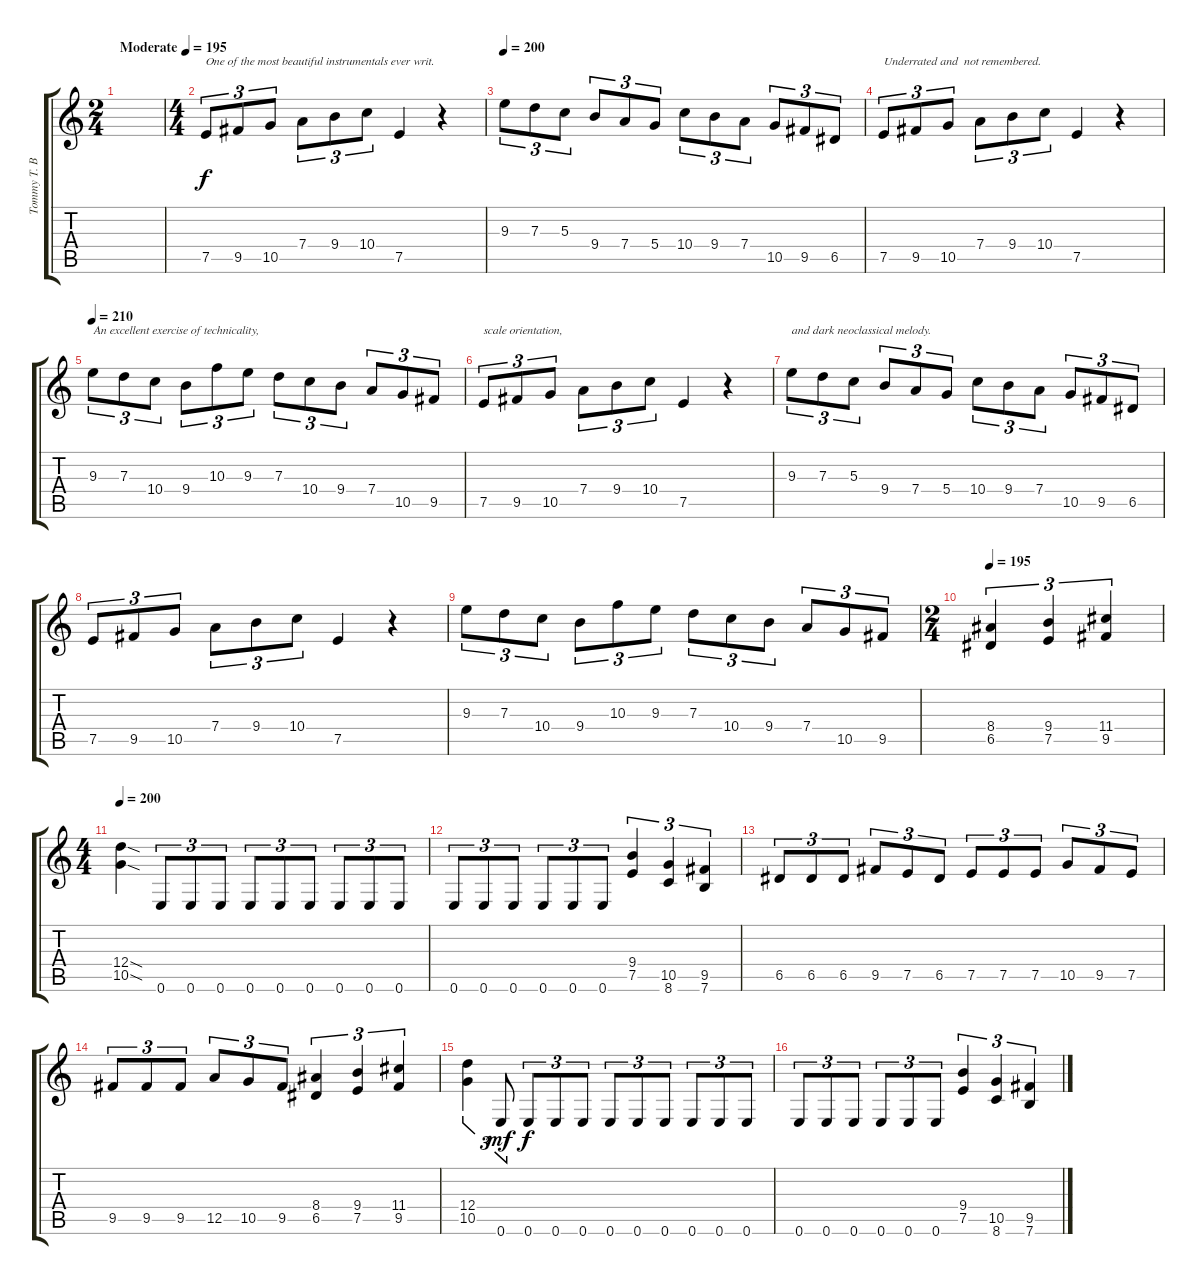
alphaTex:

\track ("Tommy T. Baron (RHYTHM)" "Tommy T. B") {instrument overdrivenguitar}
\staff {score tabs}
\tuning (E4 B3 G3 D3 A2 E2) {hide}
\ts (2 4)
\tempo (195 "Moderate")
\clef g2
\ks c
|
\ts (4 4)
7.5.8{tu (3 2) txt "One of the most beautiful instrumentals ever writ."} 9.5.8{tu (3 2)} 10.5.8{tu (3 2)} 7.4.8{tu (3 2)} 9.4.8{tu (3 2)} 10.4.8{tu (3 2)} 7.5.4 r.4 |
\tempo 200
9.3.8{tu (3 2)} 7.3.8{tu (3 2)} 5.3.8{tu (3 2)} 9.4.8{tu (3 2)} 7.4.8{tu (3 2)} 5.4.8{tu (3 2)} 10.4.8{tu (3 2)} 9.4.8{tu (3 2)} 7.4.8{tu (3 2)} 10.5.8{tu (3 2)} 9.5.8{tu (3 2)} 6.5.8{tu (3 2)} |
7.5.8{tu (3 2) txt "Underrated and  not remembered."} 9.5.8{tu (3 2)} 10.5.8{tu (3 2)} 7.4.8{tu (3 2)} 9.4.8{tu (3 2)} 10.4.8{tu (3 2)} 7.5.4 r.4 |
\tempo 210
9.3.8{tu (3 2) txt "An excellent exercise of technicality,"} 7.3.8{tu (3 2)} 10.4.8{tu (3 2)} 9.4.8{tu (3 2)} 10.3.8{tu (3 2)} 9.3.8{tu (3 2)} 7.3.8{tu (3 2)} 10.4.8{tu (3 2)} 9.4.8{tu (3 2)} 7.4.8{tu (3 2)} 10.5.8{tu (3 2)} 9.5.8{tu (3 2)} |
7.5.8{tu (3 2) txt "scale orientation,"} 9.5.8{tu (3 2)} 10.5.8{tu (3 2)} 7.4.8{tu (3 2)} 9.4.8{tu (3 2)} 10.4.8{tu (3 2)} 7.5.4 r.4 |
9.3.8{tu (3 2) txt "and dark neoclassical melody."} 7.3.8{tu (3 2)} 5.3.8{tu (3 2)} 9.4.8{tu (3 2)} 7.4.8{tu (3 2)} 5.4.8{tu (3 2)} 10.4.8{tu (3 2)} 9.4.8{tu (3 2)} 7.4.8{tu (3 2)} 10.5.8{tu (3 2)} 9.5.8{tu (3 2)} 6.5.8{tu (3 2)} |
7.5.8{tu (3 2)} 9.5.8{tu (3 2)} 10.5.8{tu (3 2)} 7.4.8{tu (3 2)} 9.4.8{tu (3 2)} 10.4.8{tu (3 2)} 7.5.4 r.4 |
9.3.8{tu (3 2)} 7.3.8{tu (3 2)} 10.4.8{tu (3 2)} 9.4.8{tu (3 2)} 10.3.8{tu (3 2)} 9.3.8{tu (3 2)} 7.3.8{tu (3 2)} 10.4.8{tu (3 2)} 9.4.8{tu (3 2)} 7.4.8{tu (3 2)} 10.5.8{tu (3 2)} 9.5.8{tu (3 2)} |
\ts (2 4)
\tempo 195
(8.4 6.5).4{tu (3 2)} (9.4 7.5).4{tu (3 2)} (11.4 9.5).4{tu (3 2)} |
\ts (4 4)
\tempo 200
(12.4{sod} 10.5{sod}).4 0.6.8{tu (3 2)} 0.6.8{tu (3 2)} 0.6.8{tu (3 2)} 0.6.8{tu (3 2)} 0.6.8{tu (3 2)} 0.6.8{tu (3 2)} 0.6.8{tu (3 2)} 0.6.8{tu (3 2)} 0.6.8{tu (3 2)} |
0.6.8{tu (3 2)} 0.6.8{tu (3 2)} 0.6.8{tu (3 2)} 0.6.8{tu (3 2)} 0.6.8{tu (3 2)} 0.6.8{tu (3 2)} (9.4 7.5).4{tu (3 2)} (10.5 8.6).4{tu (3 2)} (9.5 7.6).4{tu (3 2)} |
6.5.8{tu (3 2)} 6.5.8{tu (3 2)} 6.5.8{tu (3 2)} 9.5.8{tu (3 2)} 7.5.8{tu (3 2)} 6.5.8{tu (3 2)} 7.5.8{tu (3 2)} 7.5.8{tu (3 2)} 7.5.8{tu (3 2)} 10.5.8{tu (3 2)} 9.5.8{tu (3 2)} 7.5.8{tu (3 2)} |
9.5.8{tu (3 2)} 9.5.8{tu (3 2)} 9.5.8{tu (3 2)} 12.5.8{tu (3 2)} 10.5.8{tu (3 2)} 9.5.8{tu (3 2)} (8.4 6.5).4{tu (3 2)} (9.4 7.5).4{tu (3 2)} (11.4 9.5).4{tu (3 2)} |
(12.4 10.5).4{tu (3 2)} 0.6.8{tu (3 2) dy mf} 0.6.8{tu (3 2) dy f} 0.6.8{tu (3 2)} 0.6.8{tu (3 2)} 0.6.8{tu (3 2)} 0.6.8{tu (3 2)} 0.6.8{tu (3 2)} 0.6.8{tu (3 2)} 0.6.8{tu (3 2)} 0.6.8{tu (3 2)} |
0.6.8{tu (3 2)} 0.6.8{tu (3 2)} 0.6.8{tu (3 2)} 0.6.8{tu (3 2)} 0.6.8{tu (3 2)} 0.6.8{tu (3 2)} (9.4 7.5).4{tu (3 2)} (10.5 8.6).4{tu (3 2)} (9.5 7.6).4{tu (3 2)}
